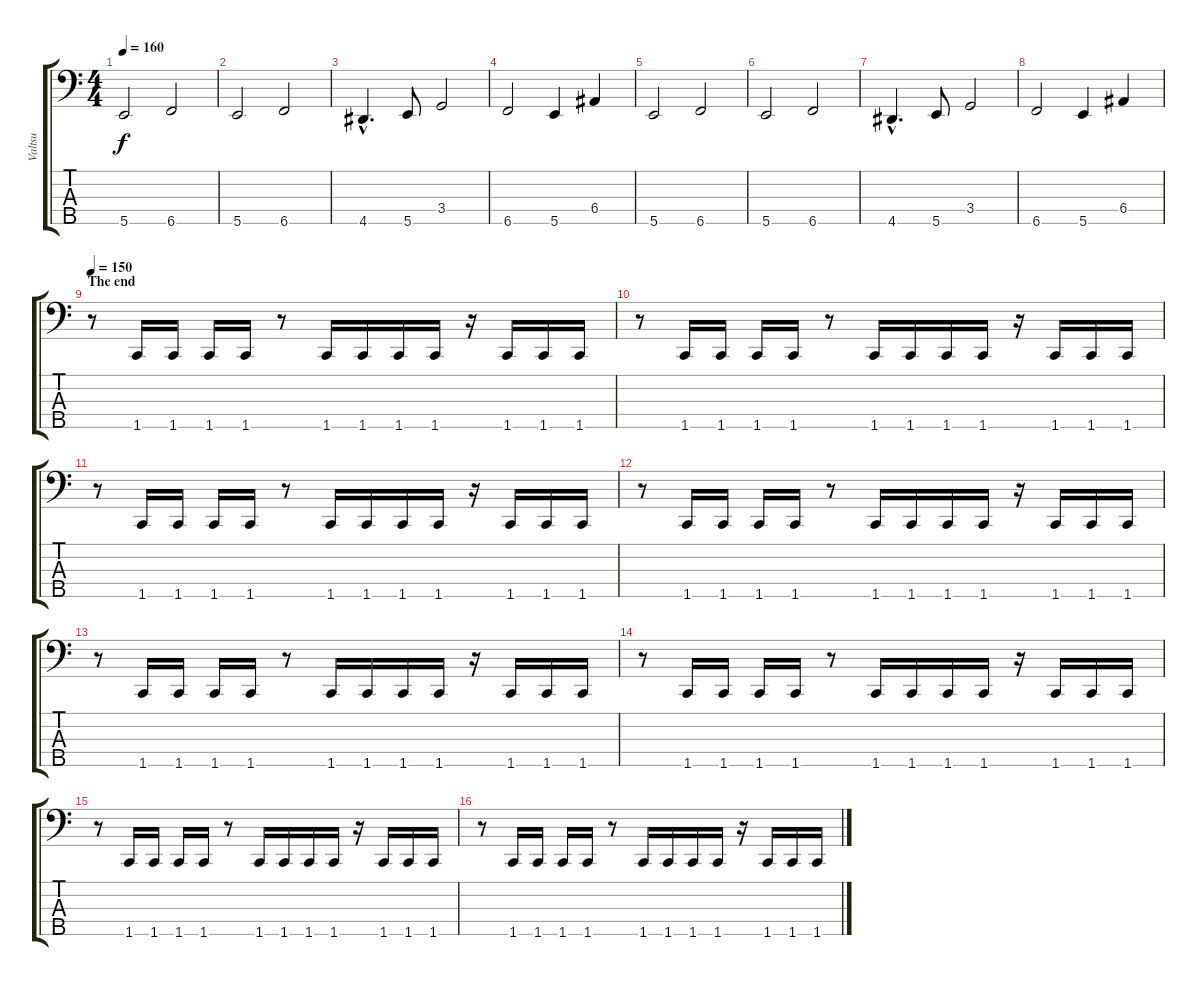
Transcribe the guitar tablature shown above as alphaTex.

\track ("Valtsu" "Valtsu") {instrument electricbasspick}
\staff {score tabs}
\tuning (G2 D2 A1 E1 B0) {hide}
\ts (4 4)
\tempo 160
\clef f4
\ks c
5.5.2{dy f} 6.5.2 |
5.5.2 6.5.2 |
4.5{hac}.4{d} 5.5.8 3.4.2 |
6.5.2 5.5.4 6.4.4 |
5.5.2 6.5.2 |
5.5.2 6.5.2 |
4.5{hac}.4{d} 5.5.8 3.4.2 |
6.5.2 5.5.4 6.4.4 |
\section ("" "The end")
\tempo 150
r.8 1.5.16 1.5.16 1.5.16 1.5.16 r.8 1.5.16 1.5.16 1.5.16 1.5.16 r.16 1.5.16 1.5.16 1.5.16 |
r.8 1.5.16 1.5.16 1.5.16 1.5.16 r.8 1.5.16 1.5.16 1.5.16 1.5.16 r.16 1.5.16 1.5.16 1.5.16 |
r.8 1.5.16 1.5.16 1.5.16 1.5.16 r.8 1.5.16 1.5.16 1.5.16 1.5.16 r.16 1.5.16 1.5.16 1.5.16 |
r.8 1.5.16 1.5.16 1.5.16 1.5.16 r.8 1.5.16 1.5.16 1.5.16 1.5.16 r.16 1.5.16 1.5.16 1.5.16 |
r.8 1.5.16 1.5.16 1.5.16 1.5.16 r.8 1.5.16 1.5.16 1.5.16 1.5.16 r.16 1.5.16 1.5.16 1.5.16 |
r.8 1.5.16 1.5.16 1.5.16 1.5.16 r.8 1.5.16 1.5.16 1.5.16 1.5.16 r.16 1.5.16 1.5.16 1.5.16 |
r.8 1.5.16 1.5.16 1.5.16 1.5.16 r.8 1.5.16 1.5.16 1.5.16 1.5.16 r.16 1.5.16 1.5.16 1.5.16 |
r.8 1.5.16 1.5.16 1.5.16 1.5.16 r.8 1.5.16 1.5.16 1.5.16 1.5.16 r.16 1.5.16 1.5.16 1.5.16
